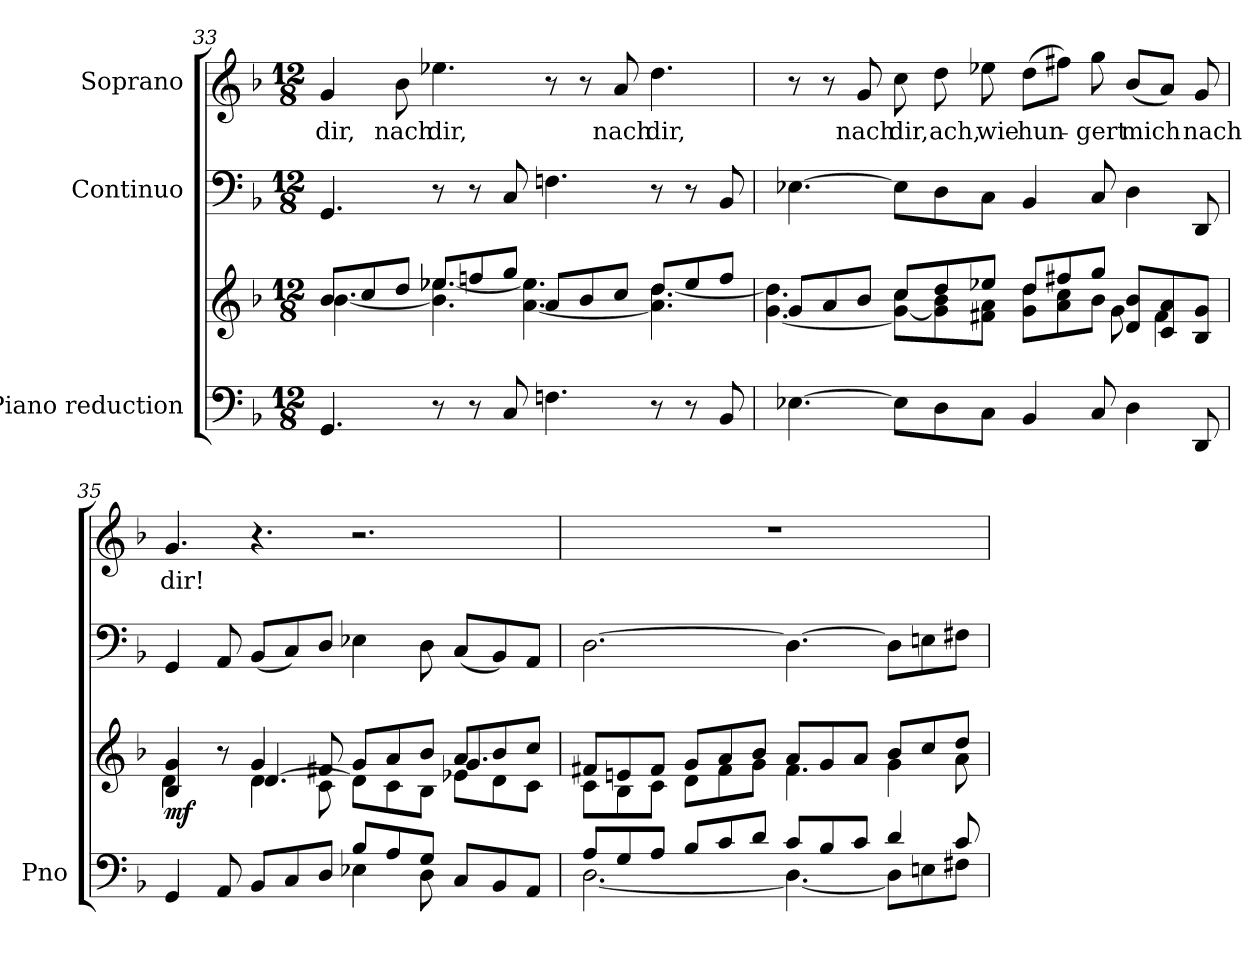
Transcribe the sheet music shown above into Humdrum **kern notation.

**kern	**kern	**dynam	**kern	**kern	**text
*part3	*part3	*part3	*part2	*part1	*part1
*staff4	*staff3	*staff3/4	*staff2	*staff1	*staff1
*I"Piano reduction	*	*	*I"Continuo	*I"Soprano	*
*I'Pno	*	*	*	*	*
*clefF4	*clefG2	*	*clefF4	*clefG2	*
*k[b-]	*k[b-]	*	*k[b-]	*k[b-]	*
*M12/8	*M12/8	*	*M12/8	*M12/8	*
=33	=33	=33	=33	=33	=33
*	*^	*	*	*	*
!	!	!	!	!	!	!LO:LY:b
4.GG/	8b-/L	[4.b-\	.	4.GG/	4g/	dir,
.	8cc/	.	.	.	.	.
!	!	!	!	!	!	!LO:LY:b
.	8dd/J	.	.	.	8b-\	nach
!	!	!	!	!	!	!LO:LY:b
8r	8ee-X/L	4.b-\] [4.ee-\	.	8r	4.ee-X\	dir,
8r	8ffn/	.	.	8r	.	.
8C/	8gg/J	.	.	8C/	.	.
4.Fn\	8a/L	[4.a\ 4.ee-\]	.	4.Fn\	8r	.
.	8b-/	.	.	.	8r	.
!	!	!	!	!	!	!LO:LY:b
.	8cc/J	.	.	.	8a/	nach
!	!	!	!	!	!	!LO:LY:b
8r	8dd/L	4.a\] [4.dd\	.	8r	4.dd\	dir,
8r	8ee-/	.	.	8r	.	.
8BB-/	8ff/J	.	.	8BB-/	.	.
!!LO:LB:g=z
=34	=34	=34	=34	=34	=34	=34
[4.E-X\	8g/L	[4.g\ 4.dd\]	.	[4.E-X\	8r	.
.	8a/	.	.	.	8r	.
!	!	!	!	!	!	!LO:LY:b
.	8b-/J	.	.	.	8g/	nach
!	!	!	!	!	!	!LO:LY:b
8E-\L]	8cc/L	8g\_ 8cc\L	.	8E-\L]	8cc\	dir,
!	!	!	!	!	!	!LO:LY:b
8D\	8dd/	8g\] 8b-\	.	8D\	8dd\	ach,
!	!	!	!	!	!	!LO:LY:b
8C\J	8ee-X/J	8f#X\ 8a\J	.	8C\J	8ee-X\	wie
!	!	!	!	!	!	!LO:LY:b
4BB-/	8dd/L	8g\ 8dd\L	.	4BB-/	(8dd\L	hun-
.	8ff#X/	8a\ 8cc\	.	.	8ff#X\J)	.
!	!	!	!	!	!	!LO:LY:b
8C/	8gg/J	8b-\J	.	8C/	8gg\	-gert
!	!	!	!	!	!	!LO:LY:b
4D\	8d/ 8b-/L	8g\	.	4D\	(8b-/L	mich
.	8c/ 8a/	4f#\	.	.	8a/J)	.
!	!	!	!	!	!	!LO:LY:b
8DD/	8B-/ 8g/J	.	.	8DD/	8g/	nach
=35	=35	=35	=35	=35	=35	=35
*^	*	*^	*	*	*	*
!	!	!	!	!	!LO:DY:b	!	!	!LO:LY:b
2.ryy	4GG/	4B-/ 4g/	4d\	4.ryy	mf	4GG/	4.g/	dir!
.	8AA/	8r	8ryy	.	.	8AA/	.	.
.	8BB-/L	4g/	4d\	[<4.d/	.	(8BB-/L	4.r	.
.	8C/	.	.	.	.	8C/)	.	.
.	8D/J	8f#X/	8c\	.	.	8D/J	.	.
8B-/L	4E-X\	8g/L	8d\L]	4.ryy	.	4E-X\	2.r	.
8A/	.	8a/	8c\	.	.	.	.	.
8G/J	8D\	8b-/J	8B-\J	.	.	8D\	.	.
4.ryy	8C/L	8a/L	8e-X\L	4.g/	.	(8C/L	.	.
.	8BB-/	8b-/	8d\	.	.	8BB-/)	.	.
.	8AA/J	8cc/J	8c\J	.	.	8AA/J	.	.
*	*	*	*v	*v	*	*	*	*
=36	=36	=36	=36	=36	=36	=36	=36
8A/L	[2.D\	8f#X/L	8c\L	.	[2.D\	1.r	.
8G/	.	8en/	8B-\	.	.	.	.
8A/J	.	8f#/J	8c\J	.	.	.	.
8B-/L	.	8g/L	8d\L	.	.	.	.
8c/	.	8a/	8f#\	.	.	.	.
8d/J	.	8b-/J	8g\J	.	.	.	.
8c/L	4.D\_	8a/L	4.f#\	.	4.D\_	.	.
8B-/	.	8g/	.	.	.	.	.
8c/J	.	8a/J	.	.	.	.	.
4d/	8D\L]	8b-/L	4g\	.	8D\L]	.	.
.	8En\	8cc/	.	.	8En\	.	.
8c/	8F#X\J	8dd/J	8a\	.	8F#X\J	.	.
*v	*v	*	*	*	*	*	*
*	*v	*v	*	*	*	*
=	=	=	=	=	=
*-	*-	*-	*-	*-	*-
